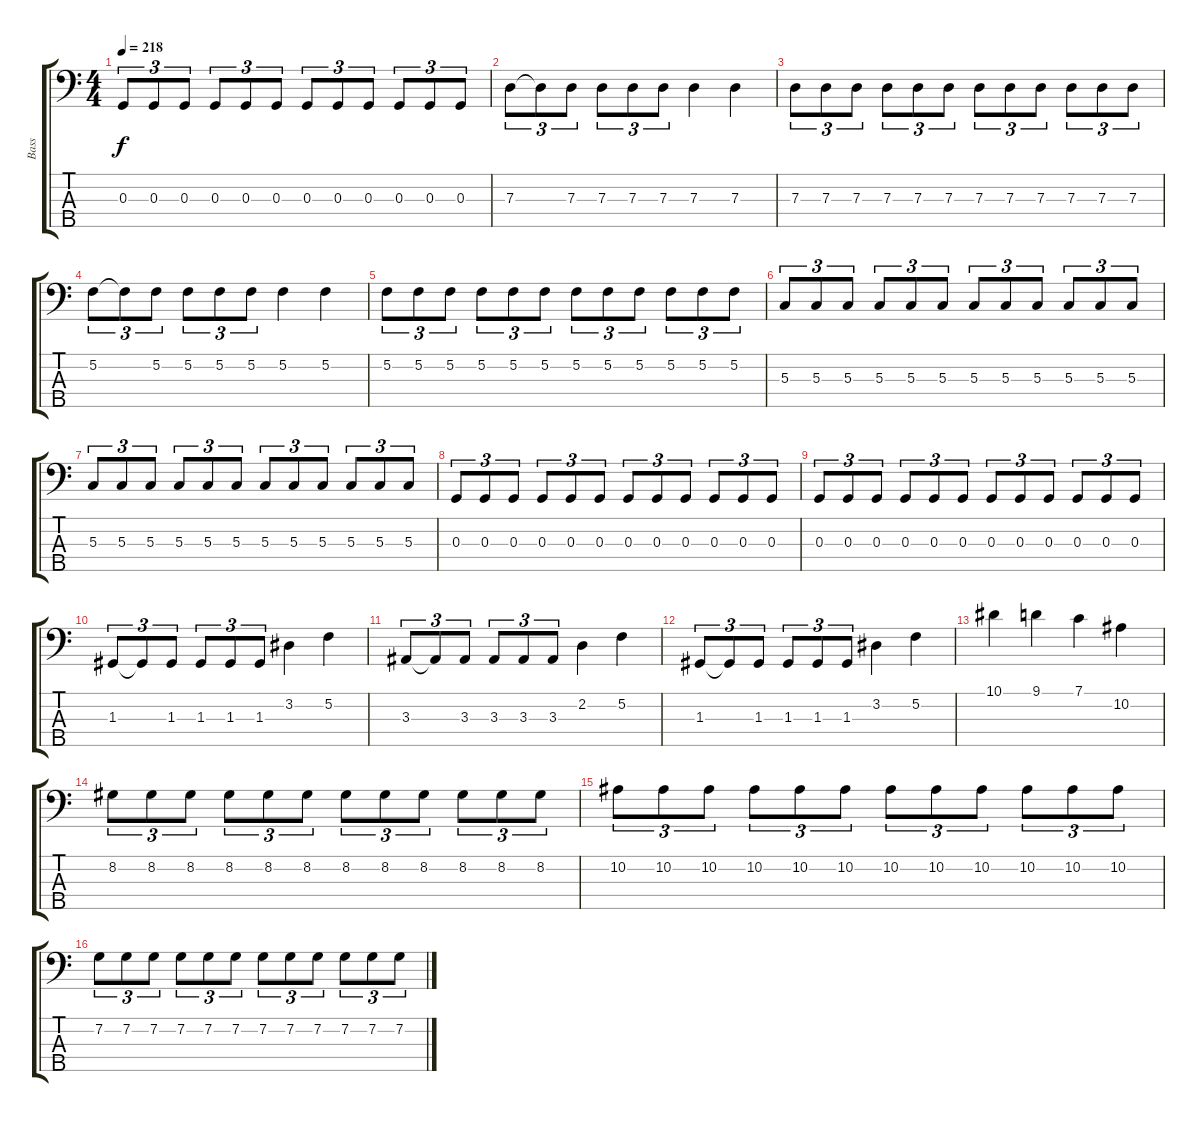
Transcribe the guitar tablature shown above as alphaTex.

\track ("Bass" "Bass") {instrument electricbasspick}
\staff {score tabs}
\tuning (F2 C2 G1 D1 A0) {hide}
\ts (4 4)
\tempo 218
\clef f4
\ks c
0.3.8{tu (3 2) dy f} 0.3.8{tu (3 2)} 0.3.8{tu (3 2)} 0.3.8{tu (3 2)} 0.3.8{tu (3 2)} 0.3.8{tu (3 2)} 0.3.8{tu (3 2)} 0.3.8{tu (3 2)} 0.3.8{tu (3 2)} 0.3.8{tu (3 2)} 0.3.8{tu (3 2)} 0.3.8{tu (3 2)} |
7.3.8{tu (3 2)} 7.3{t}.8{tu (3 2)} 7.3.8{tu (3 2)} 7.3.8{tu (3 2)} 7.3.8{tu (3 2)} 7.3.8{tu (3 2)} 7.3.4 7.3.4 |
7.3.8{tu (3 2)} 7.3.8{tu (3 2)} 7.3.8{tu (3 2)} 7.3.8{tu (3 2)} 7.3.8{tu (3 2)} 7.3.8{tu (3 2)} 7.3.8{tu (3 2)} 7.3.8{tu (3 2)} 7.3.8{tu (3 2)} 7.3.8{tu (3 2)} 7.3.8{tu (3 2)} 7.3.8{tu (3 2)} |
5.2.8{tu (3 2)} 5.2{t}.8{tu (3 2)} 5.2.8{tu (3 2)} 5.2.8{tu (3 2)} 5.2.8{tu (3 2)} 5.2.8{tu (3 2)} 5.2.4 5.2.4 |
5.2.8{tu (3 2)} 5.2.8{tu (3 2)} 5.2.8{tu (3 2)} 5.2.8{tu (3 2)} 5.2.8{tu (3 2)} 5.2.8{tu (3 2)} 5.2.8{tu (3 2)} 5.2.8{tu (3 2)} 5.2.8{tu (3 2)} 5.2.8{tu (3 2)} 5.2.8{tu (3 2)} 5.2.8{tu (3 2)} |
5.3.8{tu (3 2)} 5.3.8{tu (3 2)} 5.3.8{tu (3 2)} 5.3.8{tu (3 2)} 5.3.8{tu (3 2)} 5.3.8{tu (3 2)} 5.3.8{tu (3 2)} 5.3.8{tu (3 2)} 5.3.8{tu (3 2)} 5.3.8{tu (3 2)} 5.3.8{tu (3 2)} 5.3.8{tu (3 2)} |
5.3.8{tu (3 2)} 5.3.8{tu (3 2)} 5.3.8{tu (3 2)} 5.3.8{tu (3 2)} 5.3.8{tu (3 2)} 5.3.8{tu (3 2)} 5.3.8{tu (3 2)} 5.3.8{tu (3 2)} 5.3.8{tu (3 2)} 5.3.8{tu (3 2)} 5.3.8{tu (3 2)} 5.3.8{tu (3 2)} |
0.3.8{tu (3 2)} 0.3.8{tu (3 2)} 0.3.8{tu (3 2)} 0.3.8{tu (3 2)} 0.3.8{tu (3 2)} 0.3.8{tu (3 2)} 0.3.8{tu (3 2)} 0.3.8{tu (3 2)} 0.3.8{tu (3 2)} 0.3.8{tu (3 2)} 0.3.8{tu (3 2)} 0.3.8{tu (3 2)} |
0.3.8{tu (3 2)} 0.3.8{tu (3 2)} 0.3.8{tu (3 2)} 0.3.8{tu (3 2)} 0.3.8{tu (3 2)} 0.3.8{tu (3 2)} 0.3.8{tu (3 2)} 0.3.8{tu (3 2)} 0.3.8{tu (3 2)} 0.3.8{tu (3 2)} 0.3.8{tu (3 2)} 0.3.8{tu (3 2)} |
1.3.8{tu (3 2)} 1.3{t}.8{tu (3 2)} 1.3.8{tu (3 2)} 1.3.8{tu (3 2)} 1.3.8{tu (3 2)} 1.3.8{tu (3 2)} 3.2.4 5.2.4 |
3.3.8{tu (3 2)} 3.3{t}.8{tu (3 2)} 3.3.8{tu (3 2)} 3.3.8{tu (3 2)} 3.3.8{tu (3 2)} 3.3.8{tu (3 2)} 2.2.4 5.2.4 |
1.3.8{tu (3 2)} 1.3{t}.8{tu (3 2)} 1.3.8{tu (3 2)} 1.3.8{tu (3 2)} 1.3.8{tu (3 2)} 1.3.8{tu (3 2)} 3.2.4 5.2.4 |
10.1.4 9.1.4 7.1.4 10.2.4 |
8.2.8{tu (3 2)} 8.2.8{tu (3 2)} 8.2.8{tu (3 2)} 8.2.8{tu (3 2)} 8.2.8{tu (3 2)} 8.2.8{tu (3 2)} 8.2.8{tu (3 2)} 8.2.8{tu (3 2)} 8.2.8{tu (3 2)} 8.2.8{tu (3 2)} 8.2.8{tu (3 2)} 8.2.8{tu (3 2)} |
10.2.8{tu (3 2)} 10.2.8{tu (3 2)} 10.2.8{tu (3 2)} 10.2.8{tu (3 2)} 10.2.8{tu (3 2)} 10.2.8{tu (3 2)} 10.2.8{tu (3 2)} 10.2.8{tu (3 2)} 10.2.8{tu (3 2)} 10.2.8{tu (3 2)} 10.2.8{tu (3 2)} 10.2.8{tu (3 2)} |
7.2.8{tu (3 2)} 7.2.8{tu (3 2)} 7.2.8{tu (3 2)} 7.2.8{tu (3 2)} 7.2.8{tu (3 2)} 7.2.8{tu (3 2)} 7.2.8{tu (3 2)} 7.2.8{tu (3 2)} 7.2.8{tu (3 2)} 7.2.8{tu (3 2)} 7.2.8{tu (3 2)} 7.2.8{tu (3 2)}
